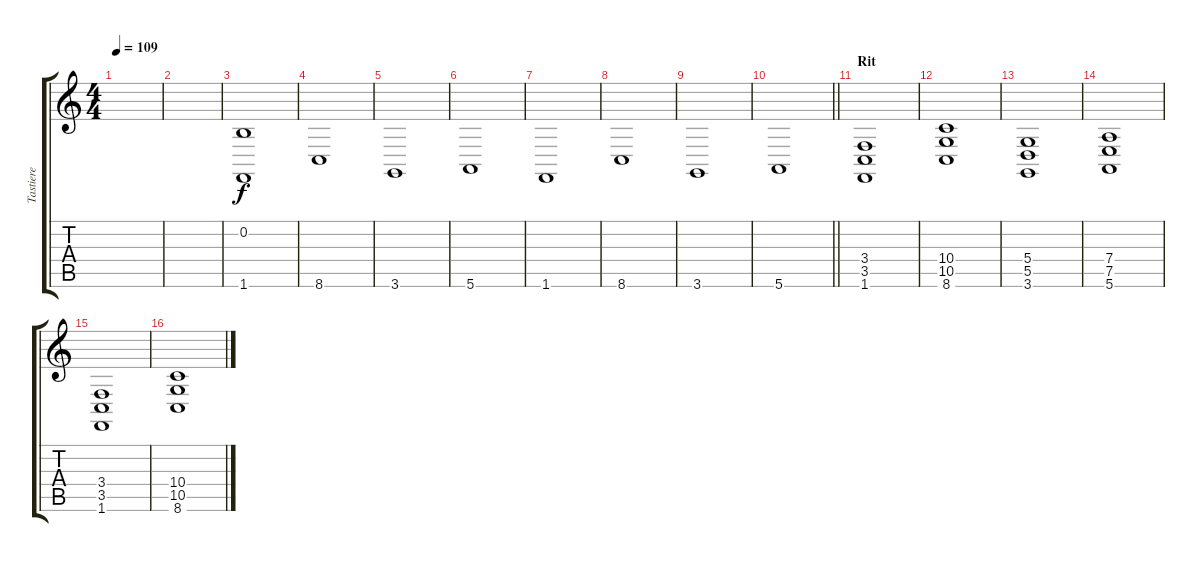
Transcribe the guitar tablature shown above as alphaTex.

\track ("Tastiere" "Tastiere") {instrument drawbarorgan}
\staff {score tabs}
\tuning (E4 B3 G3 D3 A2 E2) {hide}
\ts (4 4)
\tempo 109
\clef g2
\ks c
|
|
(0.2 1.6).1{volume 7 instrument drawbarorgan} |
8.6.1 |
3.6.1 |
5.6.1 |
1.6.1 |
8.6.1 |
3.6.1 |
\barLineRight lightlight
5.6.1 |
\section ("" "Rit")
(3.4 3.5 1.6).1{instrument drawbarorgan} |
(10.4 10.5 8.6).1 |
(5.4 5.5 3.6).1 |
(7.4 7.5 5.6).1 |
(3.4 3.5 1.6).1 |
(10.4 10.5 8.6).1
